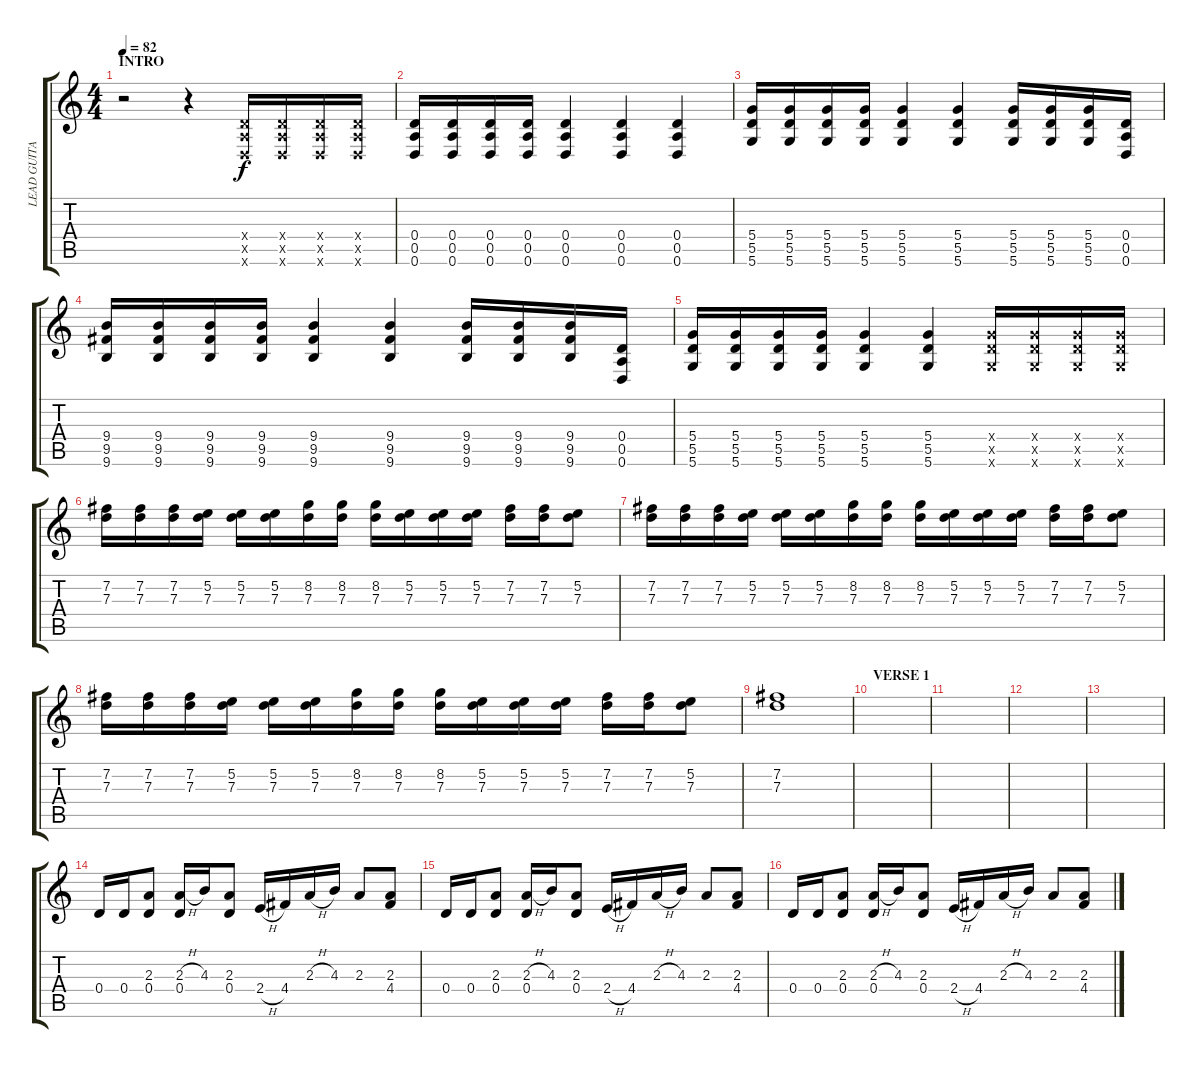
\track ("LEAD GUITAR" "LEAD GUITA") {instrument distortionguitar}
\staff {score tabs}
\tuning (E4 B3 G3 D3 A2 D2) {hide}
\ts (4 4)
\section ("" "INTRO")
\tempo 82
\clef g2
\ks c
r.2{dy f instrument distortionguitar} r.4 (0.4{x} 0.5{x} 0.6{x}).16 (0.4{x} 0.5{x} 0.6{x}).16 (0.4{x} 0.5{x} 0.6{x}).16 (0.4{x} 0.5{x} 0.6{x}).16 |
(0.4 0.5 0.6).16 (0.4 0.5 0.6).16 (0.4 0.5 0.6).16 (0.4 0.5 0.6).16 (0.4 0.5 0.6).4 (0.4 0.5 0.6).4 (0.4 0.5 0.6).4 |
(5.4 5.5 5.6).16 (5.4 5.5 5.6).16 (5.4 5.5 5.6).16 (5.4 5.5 5.6).16 (5.4 5.5 5.6).4 (5.4 5.5 5.6).4 (5.4 5.5 5.6).16 (5.4 5.5 5.6).16 (5.4 5.5 5.6).16 (0.4 0.5 0.6).16 |
(9.4 9.5 9.6).16 (9.4 9.5 9.6).16 (9.4 9.5 9.6).16 (9.4 9.5 9.6).16 (9.4 9.5 9.6).4 (9.4 9.5 9.6).4 (9.4 9.5 9.6).16 (9.4 9.5 9.6).16 (9.4 9.5 9.6).16 (0.4 0.5 0.6).16 |
(5.4 5.5 5.6).16 (5.4 5.5 5.6).16 (5.4 5.5 5.6).16 (5.4 5.5 5.6).16 (5.4 5.5 5.6).4 (5.4 5.5 5.6).4 (5.4{x} 5.5{x} 5.6{x}).16 (5.4{x} 5.5{x} 5.6{x}).16 (5.4{x} 5.5{x} 5.6{x}).16 (5.4{x} 5.5{x} 5.6{x}).16 |
(7.2 7.3).16 (7.2 7.3).16 (7.2 7.3).16 (5.2 7.3).16 (5.2 7.3).16 (5.2 7.3).16 (8.2 7.3).16 (8.2 7.3).16 (8.2 7.3).16 (5.2 7.3).16 (5.2 7.3).16 (5.2 7.3).16 (7.2 7.3).16 (7.2 7.3).16 (5.2 7.3).8 |
(7.2 7.3).16 (7.2 7.3).16 (7.2 7.3).16 (5.2 7.3).16 (5.2 7.3).16 (5.2 7.3).16 (8.2 7.3).16 (8.2 7.3).16 (8.2 7.3).16 (5.2 7.3).16 (5.2 7.3).16 (5.2 7.3).16 (7.2 7.3).16 (7.2 7.3).16 (5.2 7.3).8 |
(7.2 7.3).16 (7.2 7.3).16 (7.2 7.3).16 (5.2 7.3).16 (5.2 7.3).16 (5.2 7.3).16 (8.2 7.3).16 (8.2 7.3).16 (8.2 7.3).16 (5.2 7.3).16 (5.2 7.3).16 (5.2 7.3).16 (7.2 7.3).16 (7.2 7.3).16 (5.2 7.3).8 |
(7.2 7.3).1 |
\section ("" "VERSE 1")
|
|
|
|
0.4.16 0.4.16 (2.3 0.4).8 (2.3{h} 0.4).16 4.3.16 (2.3 0.4).8 2.4{h}.16 4.4.16 2.3{h}.16 4.3.16 2.3.8 (2.3 4.4).8 |
0.4.16 0.4.16 (2.3 0.4).8 (2.3{h} 0.4).16 4.3.16 (2.3 0.4).8 2.4{h}.16 4.4.16 2.3{h}.16 4.3.16 2.3.8 (2.3 4.4).8 |
0.4.16 0.4.16 (2.3 0.4).8 (2.3{h} 0.4).16 4.3.16 (2.3 0.4).8 2.4{h}.16 4.4.16 2.3{h}.16 4.3.16 2.3.8 (2.3 4.4).8
